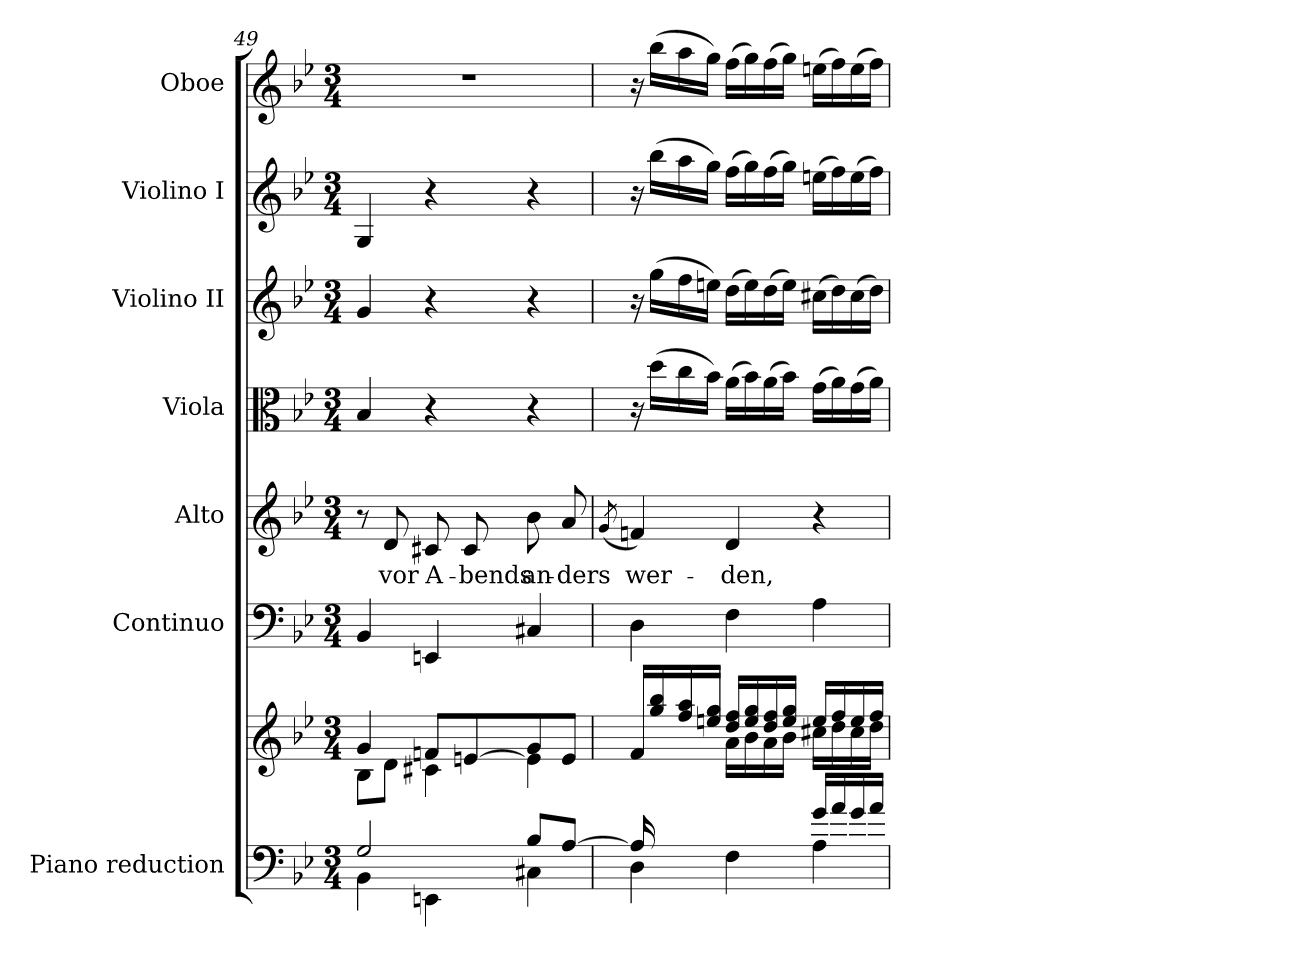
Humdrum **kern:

**kern	**kern	**kern	**kern	**text	**kern	**kern	**kern	**kern
*part7	*part7	*part6	*part5	*part5	*part4	*part3	*part2	*part1
*staff8	*staff7	*staff6	*staff5	*staff5	*staff4	*staff3	*staff2	*staff1
*I"Piano reduction	*	*I"Continuo	*I"Alto	*	*I"Viola	*I"Violino II	*I"Violino I	*I"Oboe
*I'Pno	*	*	*	*	*	*	*	*I'Ob
*clefF4	*clefG2	*clefF4	*clefG2	*	*clefC3	*clefG2	*clefG2	*clefG2
*k[b-e-]	*k[b-e-]	*k[b-e-]	*k[b-e-]	*	*k[b-e-]	*k[b-e-]	*k[b-e-]	*k[b-e-]
*M3/4	*M3/4	*M3/4	*M3/4	*	*M3/4	*M3/4	*M3/4	*M3/4
=49	=49	=49	=49	=49	=49	=49	=49	=49
*^	*^	*	*	*	*	*	*	*
2G/	4BB-\	4g/	8B-\L	4BB-/	8r	.	4B-/	4g/	4G/	2.r
!	!	!	!	!	!	!LO:LY:b	!	!	!	!
.	.	.	8d\J	.	8d/	vor	.	.	.	.
!	!	!	!	!	!	!LO:LY:b	!	!	!	!
.	4EEn\	8fn/L	4c#X\	4EEn/	8c#X/	A-	4r	4r	4r	.
!	!	!	!	!	!	!LO:LY:b	!	!	!	!
.	.	[<8en/	.	.	8c#/	-bends	.	.	.	.
!	!	!	!	!	!	!LO:LY:b	!	!	!	!
8B-/L	4C#X\	8g/	4e\]	4C#X/	8b-\	an-	4r	4r	4r	.
!	!	!	!	!	!	!LO:LY:b	!	!	!	!
[8A/J	.	8e/J	.	.	8a/	-ders	.	.	.	.
*v	*v	*	*	*	*	*	*	*	*	*
!!LO:LB:g=z
=50	=50	=50	=50	=50	=50	=50	=50	=50	=50
.	.	.	.	(8qg/	.	.	.	.	.
*^	*	*	*	*	*	*	*	*	*
*	*^	*	*	*	*	*	*	*	*	*
!	!	!	!	!	!	!	!LO:LY:b	!	!	!	!
16A/LL]	4ryy	4D\	16f/LL	16ryy	4D\	4fn/)	wer-	16r	16r	16r	16r
2ryy	.	.	16gg/ 16bb-/	16dd\	.	.	.	(16dd\LL	(16gg\LL	(16bb-\LL	(16bb-\LL
.	.	.	16ff/ 16aa/	16ccn\	.	.	.	16cc\	16ff\	16aa\	16aa\
.	.	.	16een/ 16gg/JJ	16b-\JJ	.	.	.	16b-\JJ)	16een\JJ)	16gg\JJ)	16gg\JJ)
!	!	!	!	!	!	!	!LO:LY:b	!	!	!	!
.	4ryy	4F\	16dd/ 16ff/LL	16a\LL	4F\	4d/	-den,	(16a\LL	(16dd\LL	(16ff\LL	(16ff\LL
.	.	.	16ee/ 16gg/	16b-\	.	.	.	16b-\)	16ee\)	16gg\)	16gg\)
.	.	.	16dd/ 16ff/	16a\	.	.	.	(16a\	(16dd\	(16ff\	(16ff\
.	.	.	16ee/ 16gg/JJ	16b-\JJ	.	.	.	16b-\JJ)	16ee\JJ)	16gg\JJ)	16gg\JJ)
.	16g/LL	4A\	16ee/LL	16cc#X\LL	4A\	4r	.	(16g\LL	(16cc#X\LL	(16een\LL	(16een\LL
8.ryy	16a/	.	16ff/	16dd\	.	.	.	16a\)	16dd\)	16ff\)	16ff\)
.	16g/	.	16ee/	16cc#\	.	.	.	(16g\	(16cc#\	(16ee\	(16ee\
.	16a/JJ	.	16ff/JJ	16dd\JJ	.	.	.	16a\JJ)	16dd\JJ)	16ff\JJ)	16ff\JJ)
*v	*v	*v	*	*	*	*	*	*	*	*	*
*	*v	*v	*	*	*	*	*	*	*
=	=	=	=	=	=	=	=	=
*-	*-	*-	*-	*-	*-	*-	*-	*-
